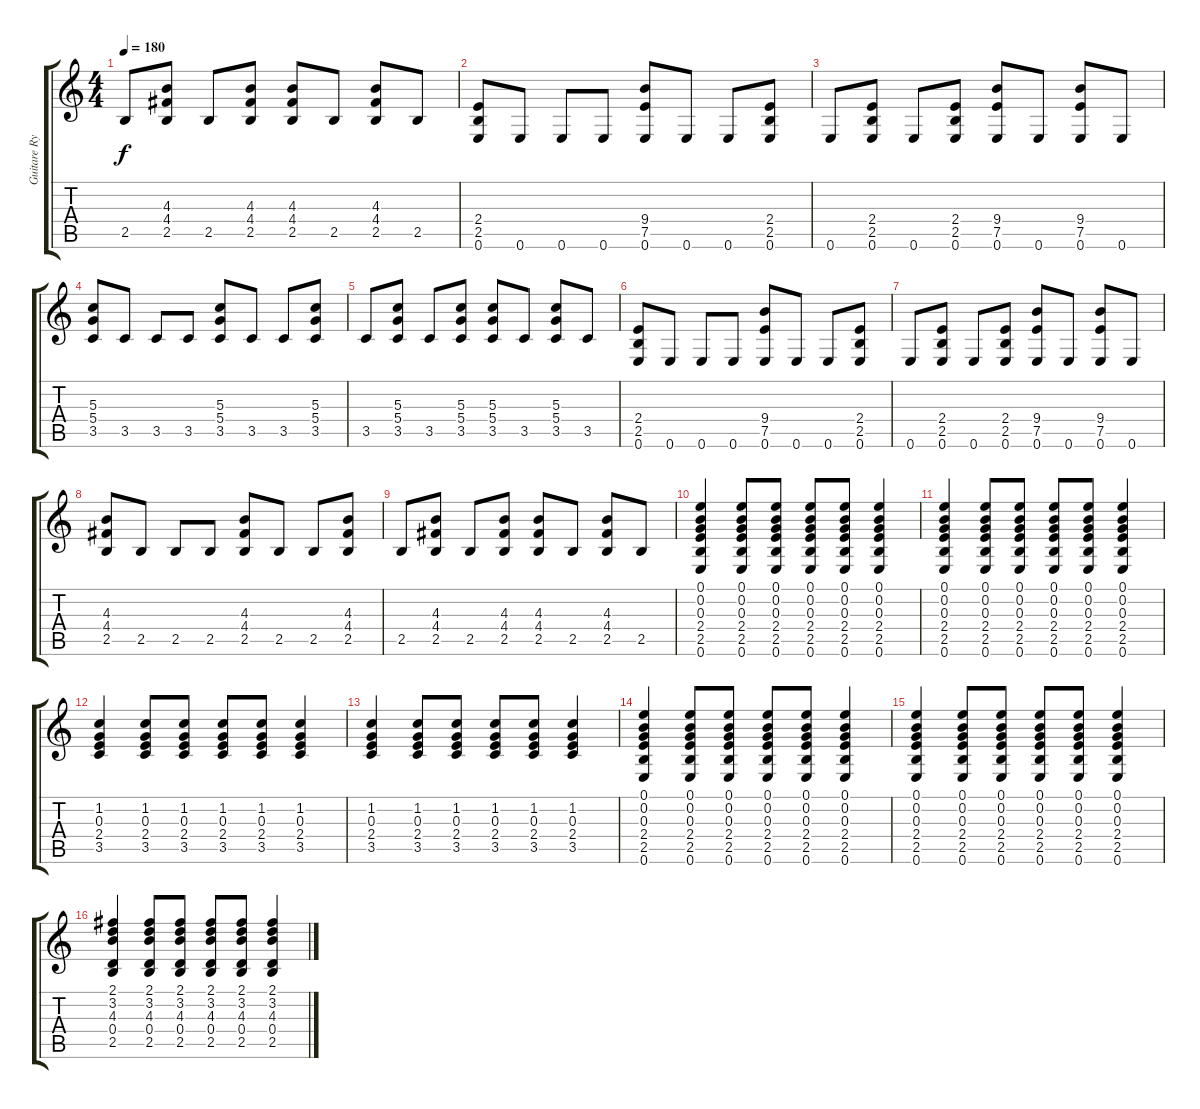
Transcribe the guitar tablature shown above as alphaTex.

\track ("Guitare Rythmique" "Guitare Ry") {instrument distortionguitar}
\staff {score tabs}
\tuning (E4 B3 G3 D3 A2 E2) {hide}
\ts (4 4)
\tempo 180
\clef g2
\ks c
2.5.8{dy f} (4.3 4.4 2.5).8 2.5.8 (4.3 4.4 2.5).8 (4.3 4.4 2.5).8 2.5.8 (4.3 4.4 2.5).8 2.5.8 |
(2.4 2.5 0.6).8 0.6.8 0.6.8 0.6.8 (9.4 7.5 0.6).8 0.6.8 0.6.8 (2.4 2.5 0.6).8 |
0.6.8 (2.4 2.5 0.6).8 0.6.8 (2.4 2.5 0.6).8 (9.4 7.5 0.6).8 0.6.8 (9.4 7.5 0.6).8 0.6.8 |
(5.3 5.4 3.5).8 3.5.8 3.5.8 3.5.8 (5.3 5.4 3.5).8 3.5.8 3.5.8 (5.3 5.4 3.5).8 |
3.5.8 (5.3 5.4 3.5).8 3.5.8 (5.3 5.4 3.5).8 (5.3 5.4 3.5).8 3.5.8 (5.3 5.4 3.5).8 3.5.8 |
(2.4 2.5 0.6).8 0.6.8 0.6.8 0.6.8 (9.4 7.5 0.6).8 0.6.8 0.6.8 (2.4 2.5 0.6).8 |
0.6.8 (2.4 2.5 0.6).8 0.6.8 (2.4 2.5 0.6).8 (9.4 7.5 0.6).8 0.6.8 (9.4 7.5 0.6).8 0.6.8 |
(4.3 4.4 2.5).8 2.5.8 2.5.8 2.5.8 (4.3 4.4 2.5).8 2.5.8 2.5.8 (4.3 4.4 2.5).8 |
2.5.8 (4.3 4.4 2.5).8 2.5.8 (4.3 4.4 2.5).8 (4.3 4.4 2.5).8 2.5.8 (4.3 4.4 2.5).8 2.5.8 |
(0.1 0.2 0.3 2.4 2.5 0.6).4{volume 8} (0.1 0.2 0.3 2.4 2.5 0.6).8 (0.1 0.2 0.3 2.4 2.5 0.6).8 (0.1 0.2 0.3 2.4 2.5 0.6).8 (0.1 0.2 0.3 2.4 2.5 0.6).8 (0.1 0.2 0.3 2.4 2.5 0.6).4 |
(0.1 0.2 0.3 2.4 2.5 0.6).4 (0.1 0.2 0.3 2.4 2.5 0.6).8 (0.1 0.2 0.3 2.4 2.5 0.6).8 (0.1 0.2 0.3 2.4 2.5 0.6).8 (0.1 0.2 0.3 2.4 2.5 0.6).8 (0.1 0.2 0.3 2.4 2.5 0.6).4 |
(1.2 0.3 2.4 3.5).4 (1.2 0.3 2.4 3.5).8 (1.2 0.3 2.4 3.5).8 (1.2 0.3 2.4 3.5).8 (1.2 0.3 2.4 3.5).8 (1.2 0.3 2.4 3.5).4 |
(1.2 0.3 2.4 3.5).4 (1.2 0.3 2.4 3.5).8 (1.2 0.3 2.4 3.5).8 (1.2 0.3 2.4 3.5).8 (1.2 0.3 2.4 3.5).8 (1.2 0.3 2.4 3.5).4 |
(0.1 0.2 0.3 2.4 2.5 0.6).4 (0.1 0.2 0.3 2.4 2.5 0.6).8 (0.1 0.2 0.3 2.4 2.5 0.6).8 (0.1 0.2 0.3 2.4 2.5 0.6).8 (0.1 0.2 0.3 2.4 2.5 0.6).8 (0.1 0.2 0.3 2.4 2.5 0.6).4 |
(0.1 0.2 0.3 2.4 2.5 0.6).4 (0.1 0.2 0.3 2.4 2.5 0.6).8 (0.1 0.2 0.3 2.4 2.5 0.6).8 (0.1 0.2 0.3 2.4 2.5 0.6).8 (0.1 0.2 0.3 2.4 2.5 0.6).8 (0.1 0.2 0.3 2.4 2.5 0.6).4 |
(2.1 3.2 4.3 0.4 2.5).4 (2.1 3.2 4.3 0.4 2.5).8 (2.1 3.2 4.3 0.4 2.5).8 (2.1 3.2 4.3 0.4 2.5).8 (2.1 3.2 4.3 0.4 2.5).8 (2.1 3.2 4.3 0.4 2.5).4
